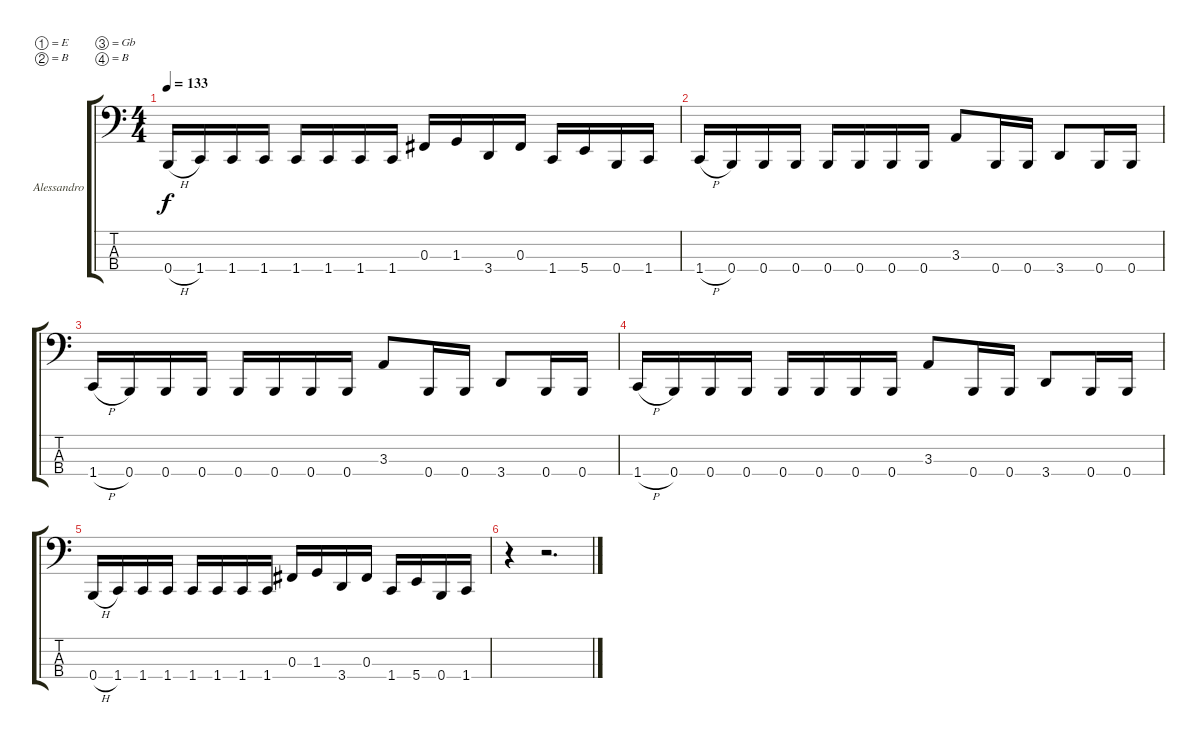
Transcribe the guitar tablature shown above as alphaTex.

\bracketExtendMode groupsimilarinstruments
\firstSystemTrackNameOrientation horizontal
\otherSystemsTrackNameOrientation horizontal
\track ("Alessandro Venturella" "Alessandro") {instrument electricbassfinger}
\staff {score tabs}
\tuning (E2 B1 Gb1 B0)
\ts (4 4)
\tempo 133
\clef f4
\ks c
0.4{h}.16{dy f} 1.4.16 1.4.16 1.4.16 1.4.16 1.4.16 1.4.16 1.4.16 0.3.16 1.3.16 3.4.16 0.3.16 1.4.16 5.4.16 0.4.16 1.4.16 |
1.4{h}.16 0.4.16 0.4.16 0.4.16 0.4.16 0.4.16 0.4.16 0.4.16 3.3.8 0.4.16 0.4.16 3.4.8 0.4.16 0.4.16 |
1.4{h}.16 0.4.16 0.4.16 0.4.16 0.4.16 0.4.16 0.4.16 0.4.16 3.3.8 0.4.16 0.4.16 3.4.8 0.4.16 0.4.16 |
1.4{h}.16 0.4.16 0.4.16 0.4.16 0.4.16 0.4.16 0.4.16 0.4.16 3.3.8 0.4.16 0.4.16 3.4.8 0.4.16 0.4.16 |
0.4{h}.16 1.4.16 1.4.16 1.4.16 1.4.16 1.4.16 1.4.16 1.4.16 0.3.16 1.3.16 3.4.16 0.3.16 1.4.16 5.4.16 0.4.16 1.4.16 |
r.4 r.2{d}
